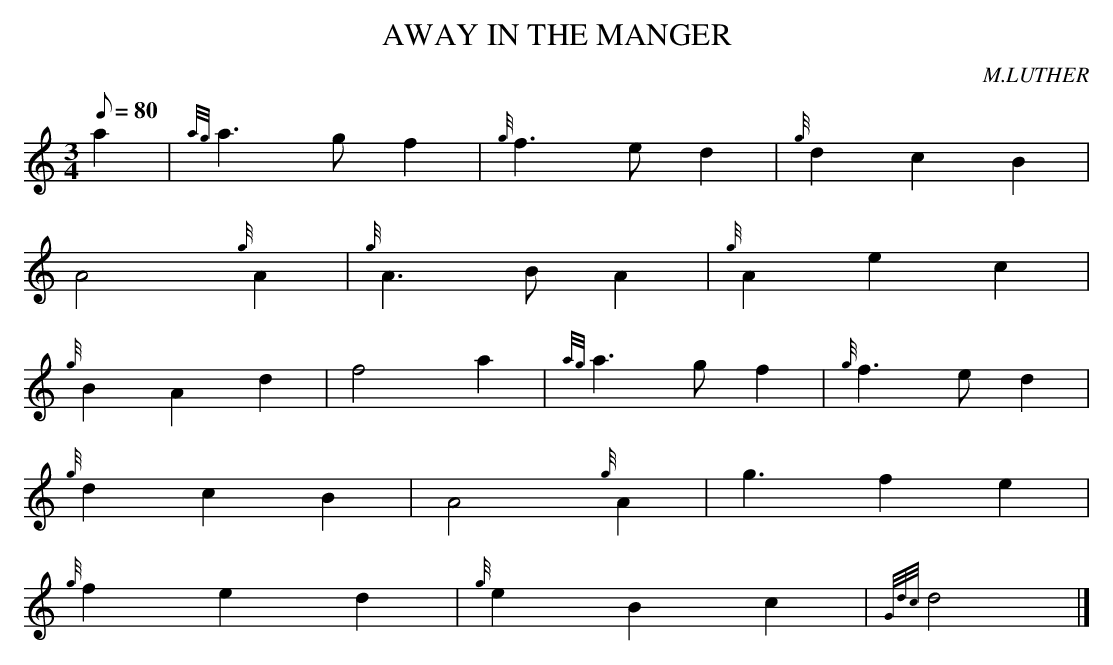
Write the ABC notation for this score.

X:1
T:AWAY IN THE MANGER
M:3/4
L:1/8
Q:80
C:M.LUTHER
K:HP
a2 | \
{ag}a3gf2 | \
{g}f3ed2 | \
{g}d2c2B2 |
A4{g}A2 | \
{g}A3BA2 | \
{g}A2e2c2 |
{g}B2A2d2 | \
f4a2 | \
{ag}a3gf2 | \
{g}f3ed2 |
{g}d2c2B2 | \
A4{g}A2 | \
g3f2e2 |
{g}f2e2d2 | \
{g}e2B2c2 | \
{Gdc}d4|]
